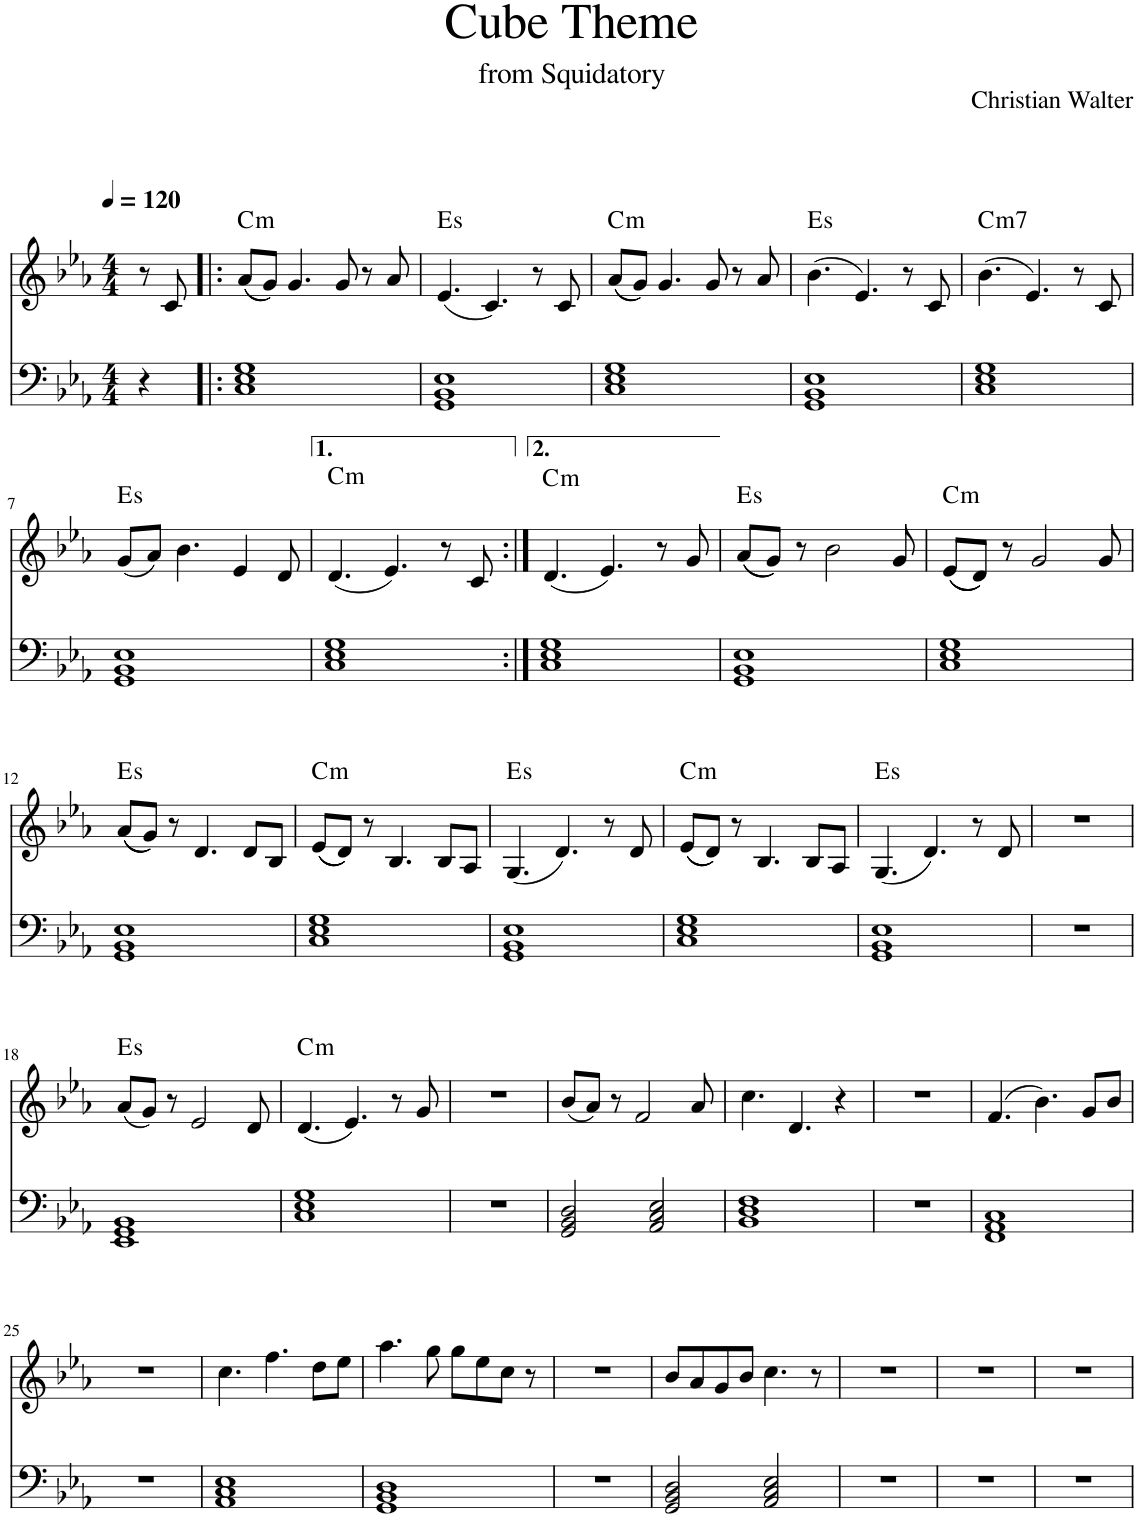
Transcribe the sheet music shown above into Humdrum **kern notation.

**kern	**kern	**harte
*part1	*part1	*part1
*staff2	*staff1	*
*I"Piano	*	*
*I'Pno.	*	*
*clefF4	*clefG2	*
*k[b-e-a-]	*k[b-e-a-]	*
*M4/4	*M4/4	*
*MM120	*MM120	*
=1	=1	=1
4r	8r	.
.	8c/	.
=2!|:	=2!|:	=2!|:
!	!	!LO:H:kt=m
1C 1E- 1G	((8a-/L	C:min
.	8g/J))	.
.	4.g/	.
.	8g/	.
.	8r	.
.	8a-/	.
=3	=3	=3
!	!	!LO:H:kt=s
1GG 1BB- 1E-	(4.e-/	.
.	4.c/)	.
.	8r	.
.	8c/	.
=4	=4	=4
!	!	!LO:H:kt=m
1C 1E- 1G	((8a-/L	C:min
.	8g/J))	.
.	4.g/	.
.	8g/	.
.	8r	.
.	8a-/	.
=5	=5	=5
!	!	!LO:H:kt=s
1GG 1BB- 1E-	(4.b-\	.
.	4.e-/)	.
.	8r	.
.	8c/	.
=6	=6	=6
!	!	!LO:H:kt=m7
1C 1E- 1G	(4.b-\	C:min7
.	4.e-/)	.
.	8r	.
.	8c/	.
!!LO:LB:g=z
=7	=7	=7
!	!	!LO:H:kt=s
1GG 1BB- 1E-	(8g/L	.
.	8a-/J)	.
.	4.b-\	.
.	4e-/	.
.	8d/	.
=8	=8	=8
!	!	!LO:H:kt=m
1C 1E- 1G	(4.d/	C:min
.	4.e-/)	.
.	8r	.
.	8c/	.
=9:|!	=9:|!	=9:|!
!	!	!LO:H:kt=m
1C 1E- 1G	(4.d/	C:min
.	4.e-/)	.
.	8r	.
.	8g/	.
=10	=10	=10
*^	*	*
!	!	!	!LO:H:kt=s
1GG 1BB- 1E-	1BB-	(((8a-/L	.
.	.	8g/J)))	.
.	.	8r	.
.	.	2b-\	.
.	.	8g/	.
*v	*v	*	*
=11	=11	=11
!	!	!LO:H:kt=m
1C 1E- 1G	(((8e-/L	C:min
.	8d/J)))	.
.	8r	.
.	2g/	.
.	8g/	.
!!LO:LB:g=z
=12	=12	=12
*^	*	*
!	!	!	!LO:H:kt=s
1GG 1BB- 1E-	1BB-	(((8a-/L	.
.	.	8g/J)))	.
.	.	8r	.
.	.	4.d/	.
.	.	8d/L	.
.	.	8B-/J	.
*v	*v	*	*
=13	=13	=13
!	!	!LO:H:kt=m
1C 1E- 1G	(((8e-/L	C:min
.	8d/J)))	.
.	8r	.
.	4.B-/	.
.	8B-/L	.
.	8A-/J	.
=14	=14	=14
*^	*	*
!	!	!	!LO:H:kt=s
1GG 1BB- 1E-	1BB-	(4.G/	.
.	.	4.d/)	.
.	.	8r	.
.	.	8d/	.
*v	*v	*	*
=15	=15	=15
!	!	!LO:H:kt=m
1C 1E- 1G	(((8e-/L	C:min
.	8d/J)))	.
.	8r	.
.	4.B-/	.
.	8B-/L	.
.	8A-/J	.
=16	=16	=16
*^	*	*
!	!	!	!LO:H:kt=s
1GG 1BB- 1E-	1BB-	(4.G/	.
.	.	4.d/)	.
.	.	8r	.
.	.	8d/	.
*v	*v	*	*
=17	=17	=17
1r	1r	.
!!LO:LB:g=z
=18	=18	=18
!	!	!LO:H:kt=s
1EE- 1GG 1BB-	(8a-/L	.
.	8g/J)	.
.	8r	.
.	2e-/	.
.	8d/	.
=19	=19	=19
!	!	!LO:H:kt=m
1C 1E- 1G	(4.d/	C:min
.	4.e-/)	.
.	8r	.
.	8g/	.
=20	=20	=20
1r	1r	.
=21	=21	=21
2GG/ 2BB-/ 2D/	(8b-/L	.
.	8a-/J)	.
.	8r	.
.	2f/	.
2AA-/ 2C/ 2E-/	.	.
.	8a-/	.
=22	=22	=22
1BB- 1D 1F	4.cc\	.
.	4.d/	.
.	4r	.
=23	=23	=23
1r	1r	.
=24	=24	=24
1FF 1AA- 1C	(4.f/	.
.	4.b-\)	.
.	8g/L	.
.	8b-/J	.
!!LO:LB:g=z
=25	=25	=25
1r	1r	.
=26	=26	=26
1AA- 1C 1E-	4.cc\	.
.	4.ff\	.
.	8dd\L	.
.	8ee-\J	.
=27	=27	=27
1GG 1BB- 1D	4.aa-\	.
.	8gg\	.
.	8gg\L	.
.	8ee-\	.
.	8cc\J	.
.	8r	.
=28	=28	=28
1r	1r	.
=29	=29	=29
2GG/ 2BB-/ 2D/	8b-/L	.
.	8a-/	.
.	8g/	.
.	8b-/J	.
2AA-/ 2C/ 2E-/	4.cc\	.
.	8r	.
=30	=30	=30
1r	1r	.
=31	=31	=31
1r	1r	.
=32	=32	=32
1r	1r	.
=	=	=
*-	*-	*-
